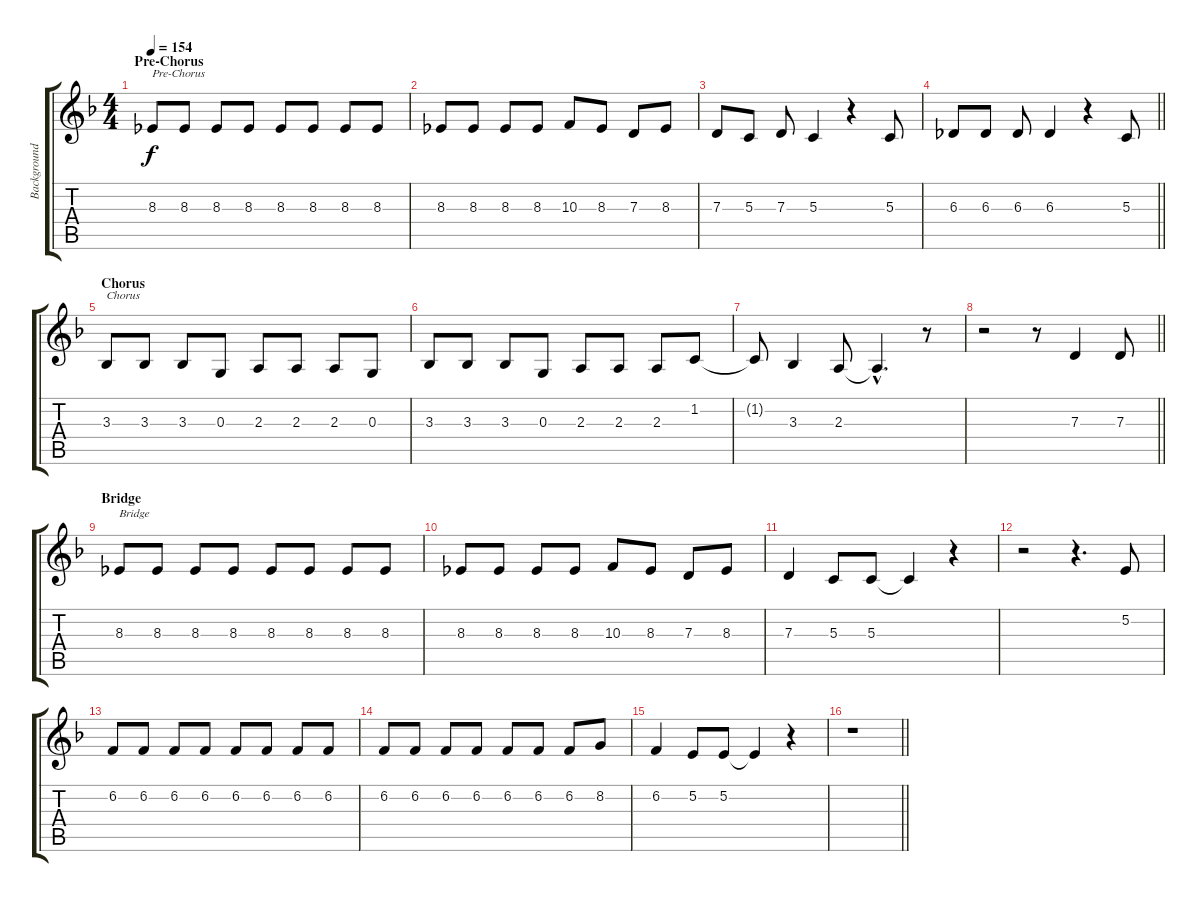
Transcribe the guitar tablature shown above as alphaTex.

\track ("Background voice" "Background") {instrument oboe}
\staff {score tabs}
\tuning (E4 B3 G3 D3 A2 E2) {hide}
\ts (4 4)
\section ("" "Pre-Chorus")
\tempo 154
\clef g2
\ks f
8.3.8{txt "Pre-Chorus" dy f} 8.3.8 8.3.8 8.3.8 8.3.8 8.3.8 8.3.8 8.3.8 |
8.3.8 8.3.8 8.3.8 8.3.8 10.3.8 8.3.8 7.3.8 8.3.8 |
7.3.8 5.3.8 7.3.8 5.3.4 r.4 5.3.8 |
\barLineRight lightlight
6.3.8 6.3.8 6.3.8 6.3.4 r.4 5.3.8 |
\section ("" "Chorus")
3.3.8{txt "Chorus"} 3.3.8 3.3.8 0.3.8 2.3.8 2.3.8 2.3.8 0.3.8 |
3.3.8 3.3.8 3.3.8 0.3.8 2.3.8 2.3.8 2.3.8 1.2.8 |
1.2{t}.8 3.3.4 2.3.8 2.3{hac t}.4{d} r.8 |
\barLineRight lightlight
r.2 r.8 7.3.4 7.3.8 |
\section ("" "Bridge")
8.3.8{txt "Bridge"} 8.3.8 8.3.8 8.3.8 8.3.8 8.3.8 8.3.8 8.3.8 |
8.3.8 8.3.8 8.3.8 8.3.8 10.3.8 8.3.8 7.3.8 8.3.8 |
7.3.4 5.3.8 5.3.8 5.3{t}.4 r.4 |
r.2 r.4{d} 5.2.8 |
6.2.8 6.2.8 6.2.8 6.2.8 6.2.8 6.2.8 6.2.8 6.2.8 |
6.2.8 6.2.8 6.2.8 6.2.8 6.2.8 6.2.8 6.2.8 8.2.8 |
6.2.4 5.2.8 5.2.8 5.2{t}.4 r.4 |
\barLineRight lightlight
r.1
